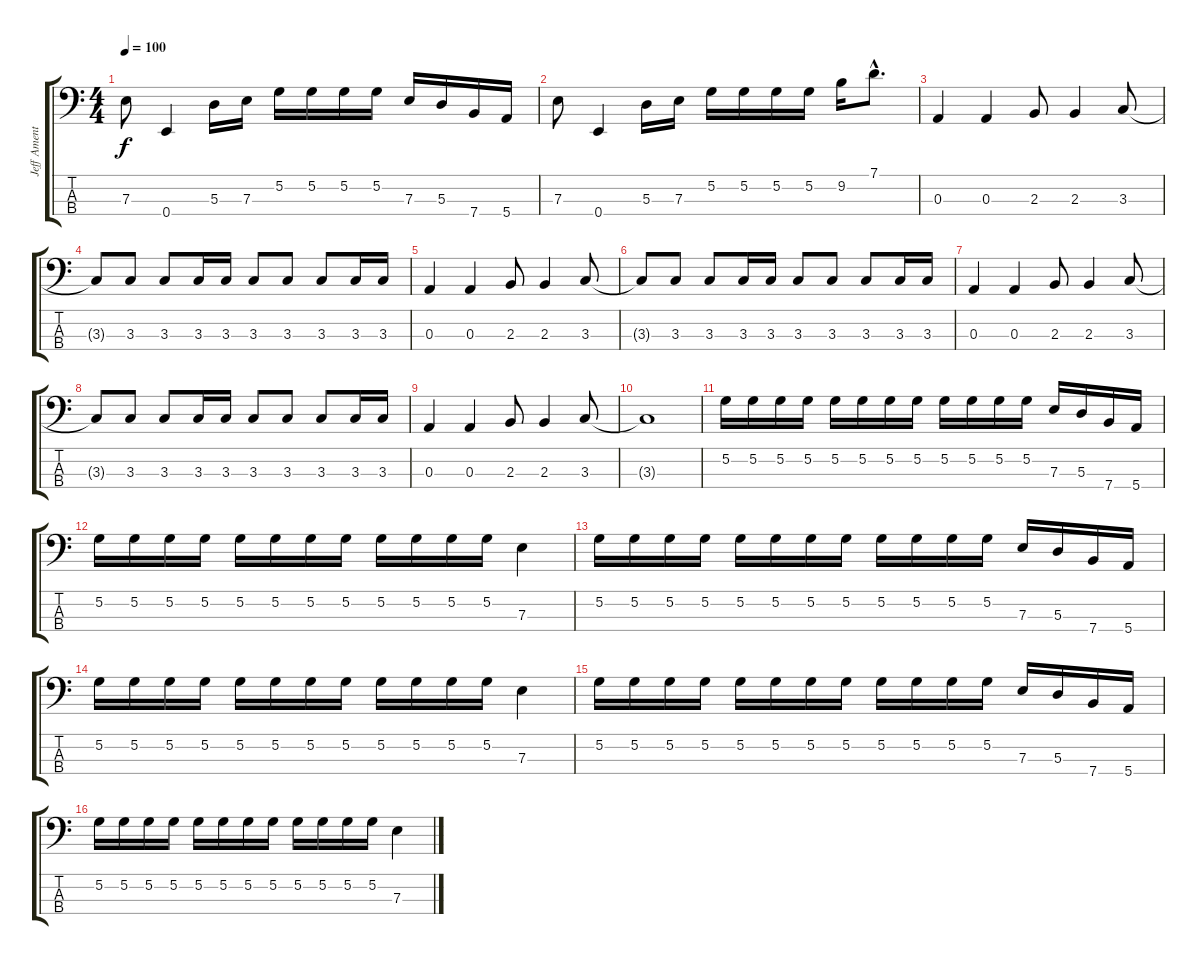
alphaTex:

\track ("Jeff Ament" "Jeff Ament") {instrument electricbassfinger}
\staff {score tabs}
\tuning (G2 D2 A1 E1) {hide}
\ts (4 4)
\tempo 100
\clef f4
\ks c
7.3.8{dy f} 0.4.4 5.3.16 7.3.16 5.2.16 5.2.16 5.2.16 5.2.16 7.3.16 5.3.16 7.4.16 5.4.16 |
7.3.8 0.4.4 5.3.16 7.3.16 5.2.16 5.2.16 5.2.16 5.2.16 9.2.16 7.1{hac}.8{d} |
0.3.4 0.3.4 2.3.8 2.3.4 3.3.8 |
3.3{t}.8 3.3.8 3.3.8 3.3.16 3.3.16 3.3.8 3.3.8 3.3.8 3.3.16 3.3.16 |
0.3.4 0.3.4 2.3.8 2.3.4 3.3.8 |
3.3{t}.8 3.3.8 3.3.8 3.3.16 3.3.16 3.3.8 3.3.8 3.3.8 3.3.16 3.3.16 |
0.3.4 0.3.4 2.3.8 2.3.4 3.3.8 |
3.3{t}.8 3.3.8 3.3.8 3.3.16 3.3.16 3.3.8 3.3.8 3.3.8 3.3.16 3.3.16 |
0.3.4 0.3.4 2.3.8 2.3.4 3.3.8 |
3.3{t}.1 |
5.2.16 5.2.16 5.2.16 5.2.16 5.2.16 5.2.16 5.2.16 5.2.16 5.2.16 5.2.16 5.2.16 5.2.16 7.3.16 5.3.16 7.4.16 5.4.16 |
5.2.16 5.2.16 5.2.16 5.2.16 5.2.16 5.2.16 5.2.16 5.2.16 5.2.16 5.2.16 5.2.16 5.2.16 7.3.4 |
5.2.16 5.2.16 5.2.16 5.2.16 5.2.16 5.2.16 5.2.16 5.2.16 5.2.16 5.2.16 5.2.16 5.2.16 7.3.16 5.3.16 7.4.16 5.4.16 |
5.2.16 5.2.16 5.2.16 5.2.16 5.2.16 5.2.16 5.2.16 5.2.16 5.2.16 5.2.16 5.2.16 5.2.16 7.3.4 |
5.2.16 5.2.16 5.2.16 5.2.16 5.2.16 5.2.16 5.2.16 5.2.16 5.2.16 5.2.16 5.2.16 5.2.16 7.3.16 5.3.16 7.4.16 5.4.16 |
5.2.16 5.2.16 5.2.16 5.2.16 5.2.16 5.2.16 5.2.16 5.2.16 5.2.16 5.2.16 5.2.16 5.2.16 7.3.4
